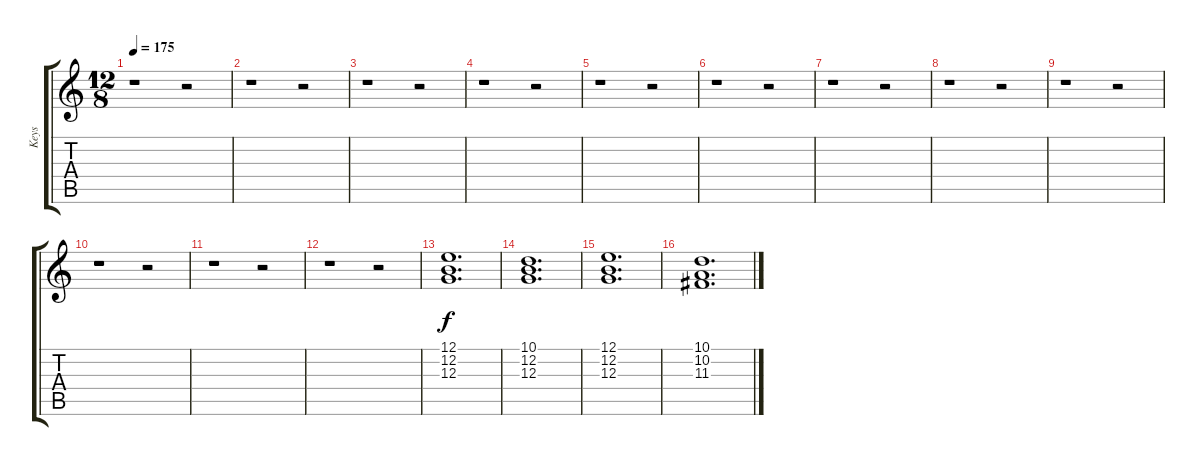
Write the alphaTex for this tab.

\track ("Keys" "Keys") {instrument synthstrings1}
\staff {score tabs}
\tuning (E4 B3 G3 D3 A2 E2) {hide}
\ts (12 8)
\tempo 175
\clef g2
\ks c
r.1{dy f} r.2 |
r.1 r.2 |
r.1 r.2 |
r.1 r.2 |
r.1 r.2 |
r.1 r.2 |
r.1 r.2 |
r.1 r.2 |
r.1 r.2 |
r.1 r.2 |
r.1 r.2 |
r.1 r.2 |
(12.1 12.2 12.3).1{d} |
(10.1 12.2 12.3).1{d} |
(12.1 12.2 12.3).1{d} |
(10.1 10.2 11.3).1{d}
